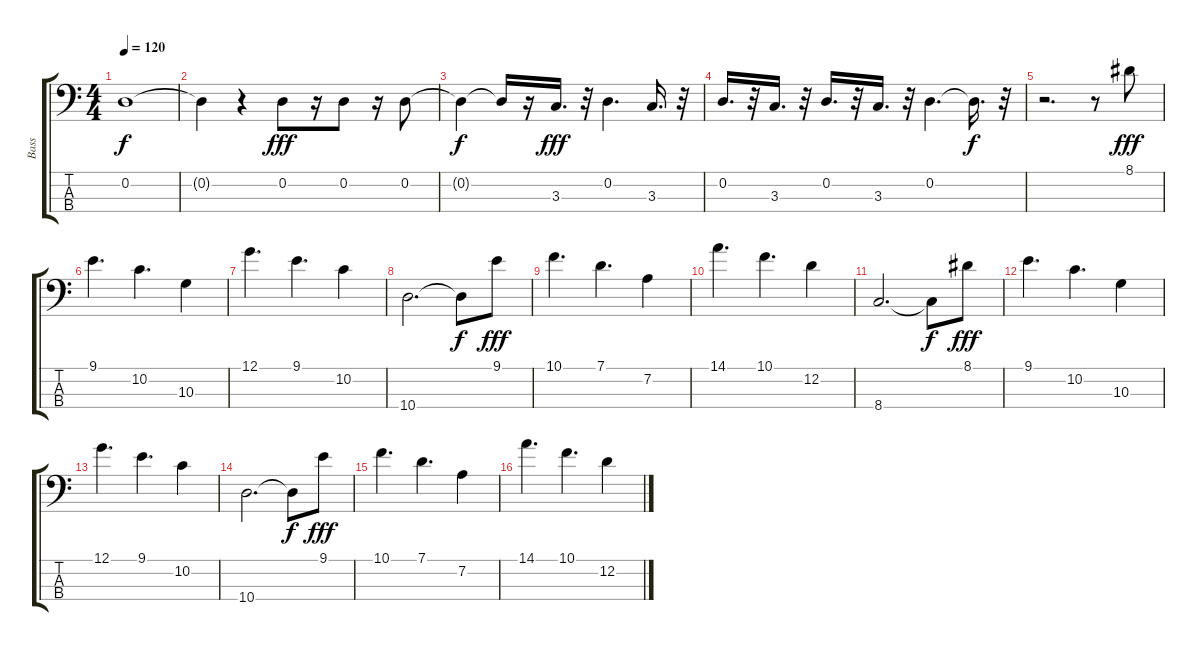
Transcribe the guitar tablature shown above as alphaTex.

\track ("Bass                " "Bass      ") {instrument electricbassfinger}
\staff {score tabs}
\tuning (G2 D2 A1 E1) {hide}
\ts (4 4)
\tempo 120
\clef f4
\ks c
0.2{t}.1{dy f} |
0.2{t}.4 r.4 0.2.8{dy fff} r.16 0.2.8 r.16 0.2.8 |
0.2{t}.4{dy f} 0.2{t}.16 r.16 3.3.16{d dy fff} r.32 0.2.4{d} 3.3.16{d} r.32 |
0.2.16{d} r.32 3.3.16{d} r.32 0.2.16{d} r.32 3.3.16{d} r.32 0.2.4{d} 0.2{t}.16{d dy f} r.32 |
r.2{d} r.8 8.1.8{dy fff instrument lead8bassandlead} |
9.1.4{d} 10.2.4{d} 10.3.4 |
12.1.4{d} 9.1.4{d} 10.2.4 |
10.4.2{d} 10.4{t}.8{dy f} 9.1.8{dy fff} |
10.1.4{d} 7.1.4{d} 7.2.4 |
14.1.4{d} 10.1.4{d} 12.2.4 |
8.4.2{d} 8.4{t}.8{dy f} 8.1.8{dy fff} |
9.1.4{d} 10.2.4{d} 10.3.4 |
12.1.4{d} 9.1.4{d} 10.2.4 |
10.4.2{d} 10.4{t}.8{dy f} 9.1.8{dy fff} |
10.1.4{d} 7.1.4{d} 7.2.4 |
14.1.4{d} 10.1.4{d} 12.2.4
